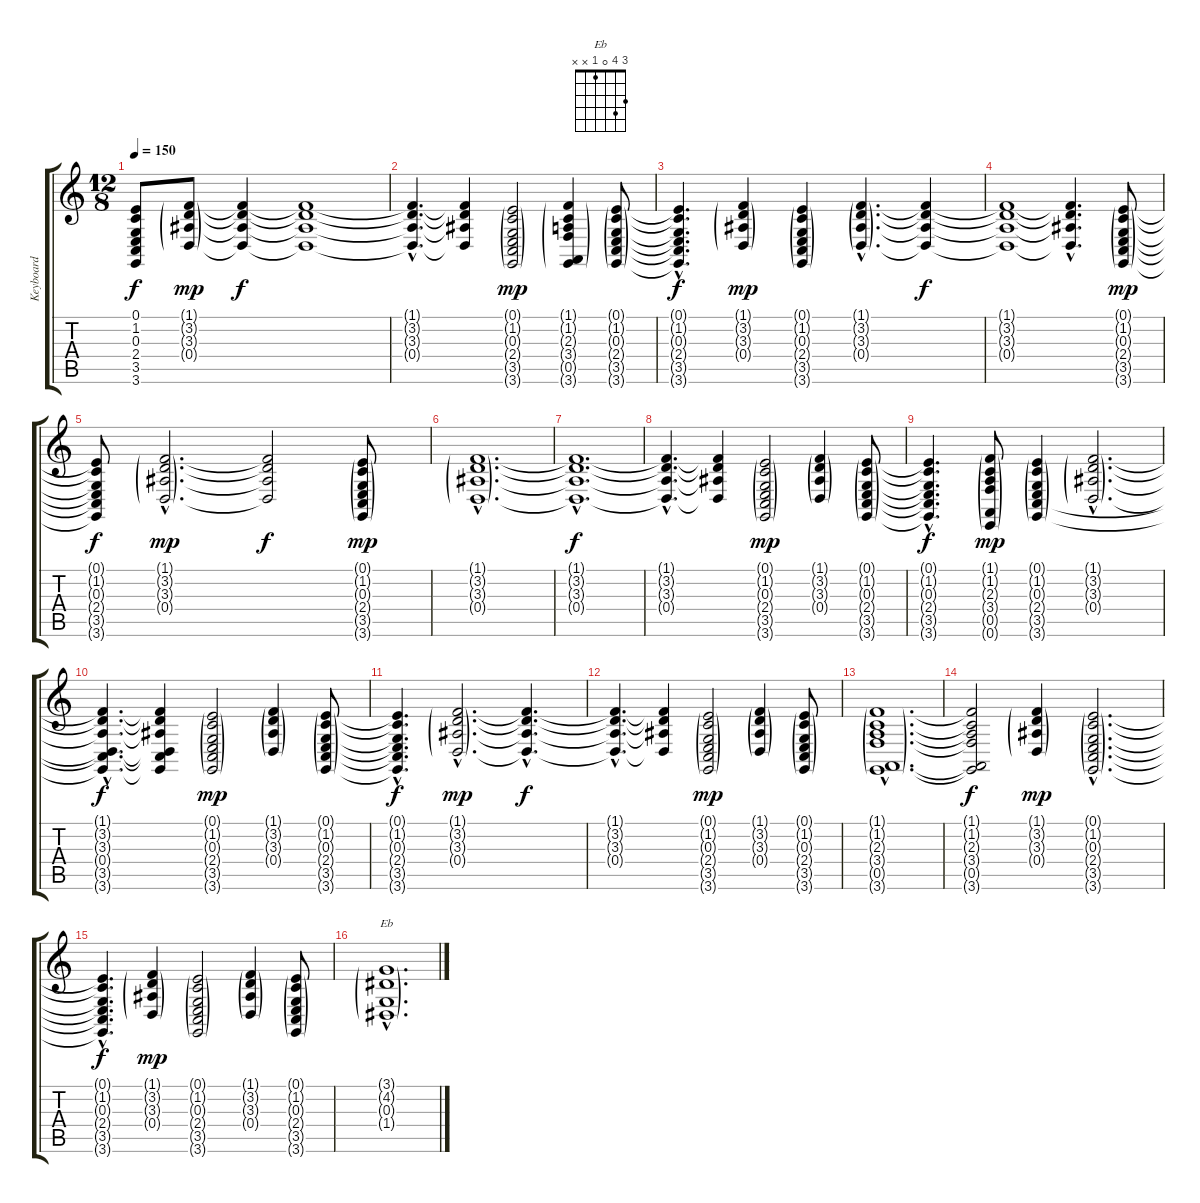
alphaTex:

\track ("Keyboard" "Keyboard") {instrument drawbarorgan}
\staff {score tabs}
\tuning (E4 B3 G3 D3 A2 E2) {hide}
\chord ("Eb" 3 4 0 1 x x)
\ts (12 8)
\tempo 150
\clef g2
\ks c
(0.1{t} 1.2{t} 0.3{t} 2.4{t} 3.5{t} 3.6{t}).8{dy f} (1.1{g} 3.2{g} 3.3{g} 0.4{g}).8{dy mp} (1.1{t} 3.2{t} 3.3{t} 0.4{t}).4{dy f} (1.1{t} 3.2{t} 3.3{t} 0.4{t}).1 |
(1.1{hac t} 3.2{hac t} 3.3{hac t} 0.4{hac t}).4{d} (1.1{t} 3.2{t} 3.3{t} 0.4{t}).4 (0.1{g} 1.2{g} 0.3{g} 2.4{g} 3.5{g} 3.6{g}).2{dy mp} (1.1{g} 1.2{g} 2.3{g} 3.4{g} 0.5{g} 3.6{g}).4 (0.1{g} 1.2{g} 0.3{g} 2.4{g} 3.5{g} 3.6{g}).8 |
(0.1{hac t} 1.2{hac t} 0.3{hac t} 2.4{hac t} 3.5{hac t} 3.6{hac t}).4{d dy f} (1.1{g} 3.2{g} 3.3{g} 0.4{g}).4{dy mp} (0.1{g} 1.2{g} 0.3{g} 2.4{g} 3.5{g} 3.6{g}).4 (1.1{g hac} 3.2{g hac} 3.3{g hac} 0.4{g hac}).4{d} (1.1{t} 3.2{t} 3.3{t} 0.4{t}).4{dy f} |
(1.1{t} 3.2{t} 3.3{t} 0.4{t}).1 (1.1{hac t} 3.2{hac t} 3.3{hac t} 0.4{hac t}).4{d} (0.1{g} 1.2{g} 0.3{g} 2.4{g} 3.5{g} 3.6{g}).8{dy mp} |
(0.1{t} 1.2{t} 0.3{t} 2.4{t} 3.5{t} 3.6{t}).8{dy f} (1.1{g hac} 3.2{g hac} 3.3{g hac} 0.4{g hac}).2{d dy mp} (1.1{t} 3.2{t} 3.3{t} 0.4{t}).2{dy f} (0.1{g} 1.2{g} 0.3{g} 2.4{g} 3.5{g} 3.6{g}).8{dy mp} |
(1.1{g hac} 3.2{g hac} 3.3{g hac} 0.4{g hac}).1{d} |
(1.1{hac t} 3.2{hac t} 3.3{hac t} 0.4{hac t}).1{d dy f} |
(1.1{hac t} 3.2{hac t} 3.3{hac t} 0.4{hac t}).4{d} (1.1{t} 3.2{t} 3.3{t} 0.4{t}).4 (0.1{g} 1.2{g} 0.3{g} 2.4{g} 3.5{g} 3.6{g}).2{dy mp} (1.1{g} 3.2{g} 3.3{g} 0.4{g}).4 (0.1{g} 1.2{g} 0.3{g} 2.4{g} 3.5{g} 3.6{g}).8 |
(0.1{hac t} 1.2{hac t} 0.3{hac t} 2.4{hac t} 3.5{hac t} 3.6{hac t}).4{d dy f} (1.1{g} 1.2{g} 2.3{g} 3.4{g} 0.5{g} 0.6{g}).8{dy mp} (0.1{g} 1.2{g} 0.3{g} 2.4{g} 3.5{g} 3.6{g}).4 (1.1{g hac} 3.2{g hac} 3.3{g hac} 0.4{g hac}).2{d} |
(1.1{hac t} 3.2{hac t} 3.3{hac t} 0.4{hac t} 3.5{hac t} 3.6{hac t}).4{d dy f} (1.1{t} 3.2{t} 3.3{t} 0.4{t} 3.5{t} 3.6{t}).4 (0.1{g} 1.2{g} 0.3{g} 2.4{g} 3.5{g} 3.6{g}).2{dy mp} (1.1{g} 3.2{g} 3.3{g} 0.4{g}).4 (0.1{g} 1.2{g} 0.3{g} 2.4{g} 3.5{g} 3.6{g}).8 |
(0.1{hac t} 1.2{hac t} 0.3{hac t} 2.4{hac t} 3.5{hac t} 3.6{hac t}).4{d dy f} (1.1{g hac} 3.2{g hac} 3.3{g hac} 0.4{g hac}).2{d dy mp} (1.1{hac t} 3.2{hac t} 3.3{hac t} 0.4{hac t}).4{d dy f} |
(1.1{hac t} 3.2{hac t} 3.3{hac t} 0.4{hac t}).4{d} (1.1{t} 3.2{t} 3.3{t} 0.4{t}).4 (0.1{g} 1.2{g} 0.3{g} 2.4{g} 3.5{g} 3.6{g}).2{dy mp} (1.1{g} 3.2{g} 3.3{g} 0.4{g}).4 (0.1{g} 1.2{g} 0.3{g} 2.4{g} 3.5{g} 3.6{g}).8 |
(1.1{g hac} 1.2{g hac} 2.3{g hac} 3.4{g hac} 0.5{g hac} 3.6{g hac}).1{d} |
(1.1{t} 1.2{t} 2.3{t} 3.4{t} 0.5{t} 3.6{t}).2{dy f} (1.1{g} 3.2{g} 3.3{g} 0.4{g}).4{dy mp} (0.1{g hac} 1.2{g hac} 0.3{g hac} 2.4{g hac} 3.5{g hac} 3.6{g hac}).2{d} |
(0.1{hac t} 1.2{hac t} 0.3{hac t} 2.4{hac t} 3.5{hac t} 3.6{hac t}).4{d dy f} (1.1{g} 3.2{g} 3.3{g} 0.4{g}).4{dy mp} (0.1{g} 1.2{g} 0.3{g} 2.4{g} 3.5{g} 3.6{g}).2 (1.1{g} 3.2{g} 3.3{g} 0.4{g}).4 (0.1{g} 1.2{g} 0.3{g} 2.4{g} 3.5{g} 3.6{g}).8 |
(3.1{g hac} 4.2{g hac} 0.3{g hac} 1.4{g hac}).1{d ch "Eb"}
